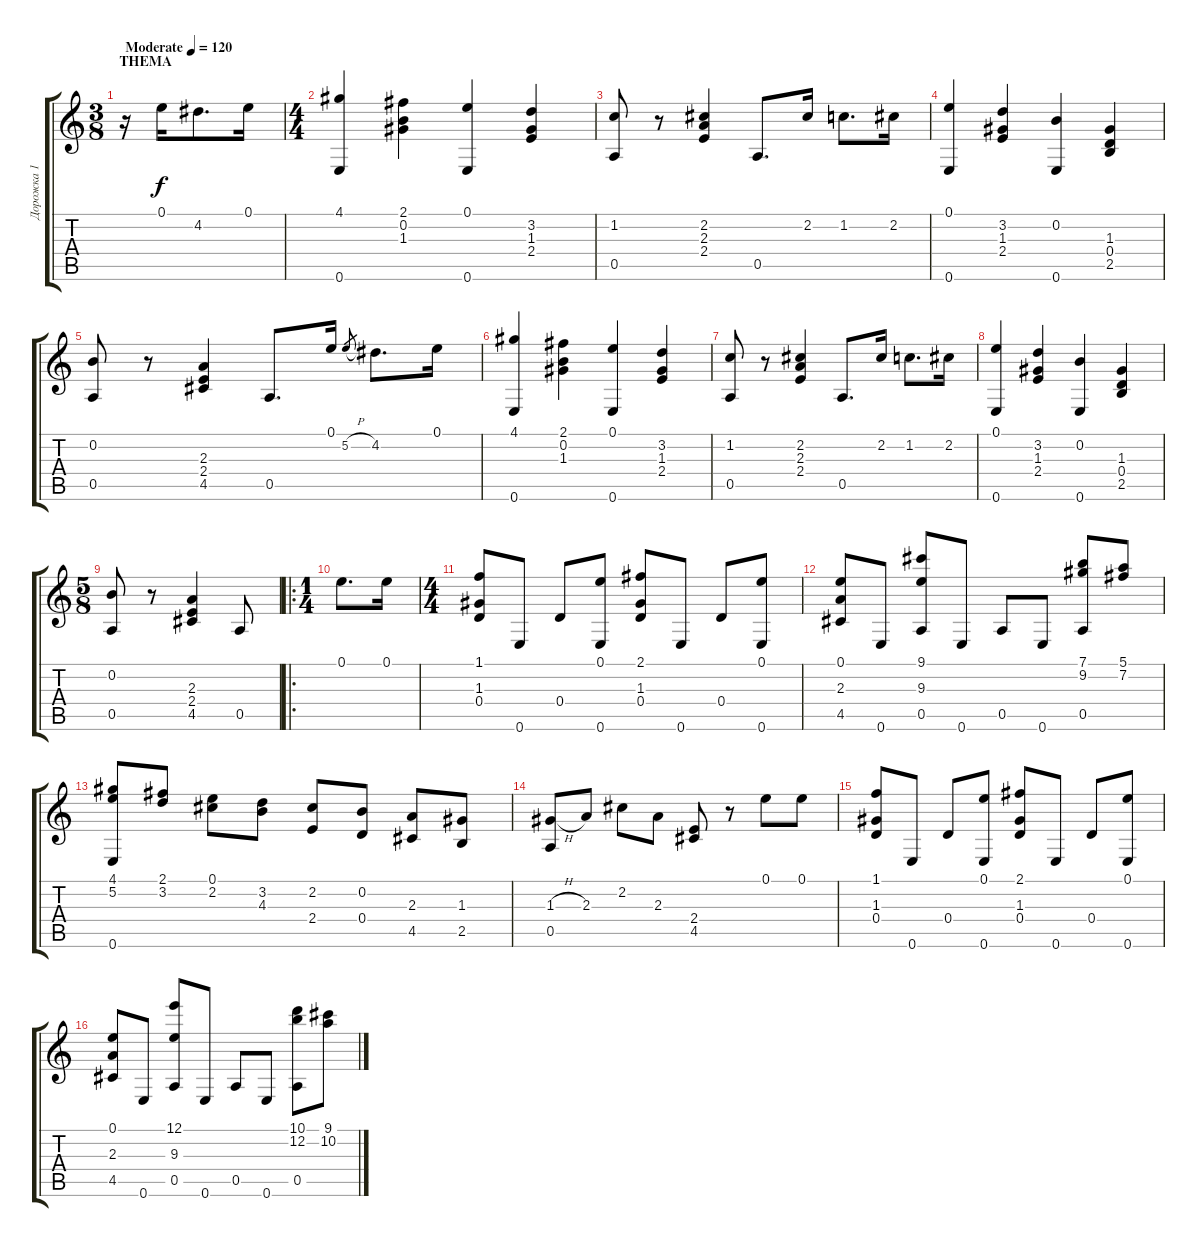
\track ("Дорожка 1" "Дорожка 1") {instrument acousticguitarnylon}
\staff {score tabs}
\tuning (E4 B3 G3 D3 A2 E2) {hide}
\ts (3 8)
\section ("" "THEMA")
\tempo (120 "Moderate")
\clef g2
\ks c
r.16{dy f instrument acousticguitarnylon} 0.1.16 4.2.8{d} 0.1.16 |
\ts (4 4)
(4.1 0.6).4 (2.1 0.2 1.3).4 (0.1 0.6).4 (3.2 1.3 2.4).4 |
(1.2 0.5).8 r.8 (2.2 2.3 2.4).4 0.5.8{d} 2.2.16 1.2.8{d} 2.2.16 |
(0.1 0.6).4 (3.2 1.3 2.4).4 (0.2 0.6).4 (1.3 0.4 2.5).4 |
(0.2 0.5).8 r.8 (2.3 2.4 4.5).4 0.5.8{d} 0.1.16 5.2{h}.8{gr} 4.2.8{d} 0.1.16 |
(4.1 0.6).4 (2.1 0.2 1.3).4 (0.1 0.6).4 (3.2 1.3 2.4).4 |
(1.2 0.5).8 r.8 (2.2 2.3 2.4).4 0.5.8{d} 2.2.16 1.2.8{d} 2.2.16 |
(0.1 0.6).4 (3.2 1.3 2.4).4 (0.2 0.6).4 (1.3 0.4 2.5).4 |
\ts (5 8)
(0.2 0.5).8 r.8 (2.3 2.4 4.5).4 0.5.8 |
\ro
\ts (1 4)
0.1.8{d} 0.1.16 |
\ts (4 4)
(1.1 1.3 0.4).8 0.6.8 0.4.8 (0.1 0.6).8 (2.1 1.3 0.4).8 0.6.8 0.4.8 (0.1 0.6).8 |
(0.1 2.3 4.5).8 0.6.8 (9.1 9.3 0.5).8 0.6.8 0.5.8 0.6.8 (7.1 9.2 0.5).8 (5.1 7.2).8 |
(4.1 5.2 0.6).8 (2.1 3.2).8 (0.1 2.2).8 (3.2 4.3).8 (2.2 2.4).8 (0.2 0.4).8 (2.3 4.5).8 (1.3 2.5).8 |
(1.3{h} 0.5).8 2.3.8 2.2.8 2.3.8 (2.4 4.5).8 r.8 0.1.8 0.1.8 |
(1.1 1.3 0.4).8 0.6.8 0.4.8 (0.1 0.6).8 (2.1 1.3 0.4).8 0.6.8 0.4.8 (0.1 0.6).8 |
(0.1 2.3 4.5).8 0.6.8 (12.1 9.3 0.5).8 0.6.8 0.5.8 0.6.8 (10.1 12.2 0.5).8 (9.1 10.2).8
